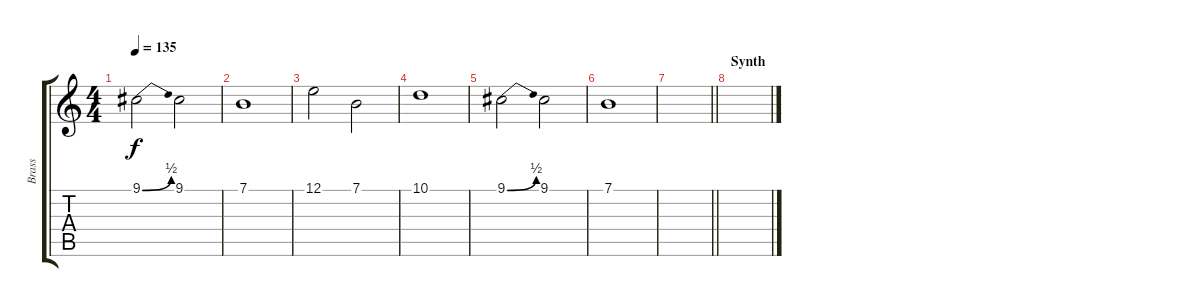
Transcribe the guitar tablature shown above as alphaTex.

\track ("Brass" "Brass") {instrument trumpet}
\staff {score tabs}
\tuning (E4 B3 G3 D3 A2 E2) {hide}
\ts (4 4)
\tempo 135
\clef g2
\ks c
9.1{be (bend 0 0 60 2)}.2{dy f} 9.1.2 |
7.1.1 |
12.1.2 7.1.2 |
10.1.1 |
9.1{be (bend 0 0 60 2)}.2 9.1.2 |
7.1.1 |
\barLineRight lightlight
|
\section ("" "Synth ")
